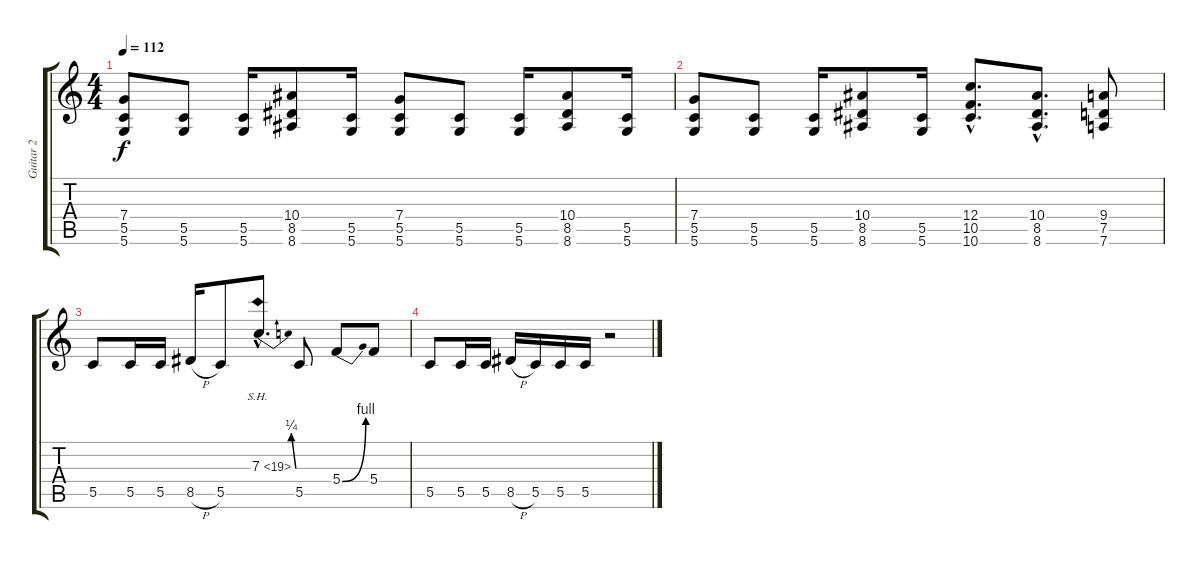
\track ("Guitar 2" "Guitar 2") {instrument distortionguitar}
\staff {score tabs}
\tuning (D4 A3 F3 C3 G2 D2) {hide}
\ts (4 4)
\tempo 112
\clef g2
\ks c
(7.4 5.5 5.6).8{dy f} (5.5 5.6).8 (5.5 5.6).16 (10.4 8.5 8.6).8 (5.5 5.6).16 (7.4 5.5 5.6).8 (5.5 5.6).8 (5.5 5.6).16 (10.4 8.5 8.6).8 (5.5 5.6).16 |
(7.4 5.5 5.6).8 (5.5 5.6).8 (5.5 5.6).16 (10.4 8.5 8.6).8 (5.5 5.6).16 (12.4{hac} 10.5{hac} 10.6{hac}).8{d} (10.4{hac} 8.5{hac} 8.6{hac}).8{d} (9.4 7.5 7.6).8 |
5.5.8 5.5.16 5.5.16 8.5{h}.16 5.5.8 7.3{be (bend 0 0 60 1) sh 12 hac}.8{d} 5.5.8 5.4{be (bend 0 0 60 4)}.8 5.4.8 |
5.5.8 5.5.16 5.5.16 8.5{h}.16 5.5.16 5.5.16 5.5.16 r.2
